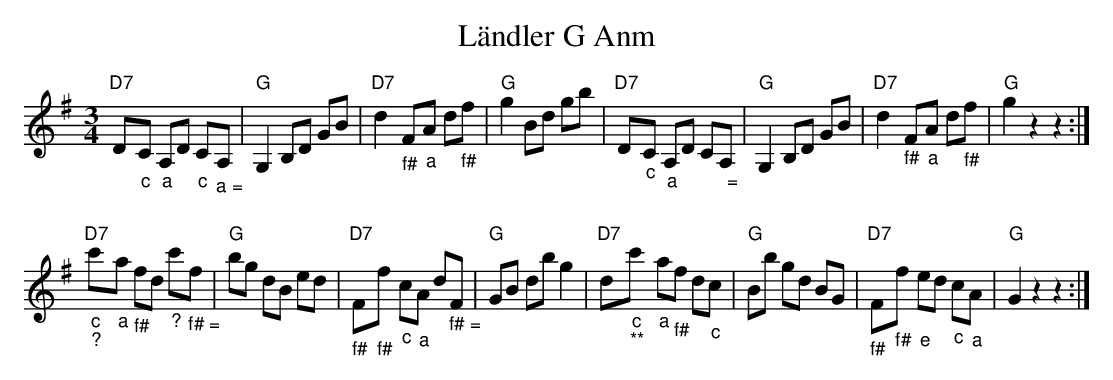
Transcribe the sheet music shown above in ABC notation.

X:1
T: Ländler G Anm
M:3/4
L:1/8
K:G %%MIDI gchordon
"D7"D"_c"C "_a"A,D "_c"C"_ a ="A, | "G"G,2 B,D GB | "D7"d2 "_f#"F"_a"A d"_f#"f | "G"g2 Bd gb |\
"D7"D"_c"C "_a"A,D C"_  ="A, | "G"G,2 B,D GB | "D7"d2 "_f#"F"_a"A d"_f#"f | "G"g2 z2z2 :|
"" "D7""_c""_?"c'"_a"a "_f#"fd "_?"c'"_ f# ="f | "G"bg dB ed | "D7""_f#"F"_f#"f "_c"c"_a"A d"_ f# ="F | "G"GB db g2 |\
   "D7"d"_c""_ **"c' "_a"a"_f#"f d"_c"c | "G"Bb gd BG | "D7""_f#"F"_f#"f "_e"ed  "_c"c"_a"A | "G"G2z2z2 :|
